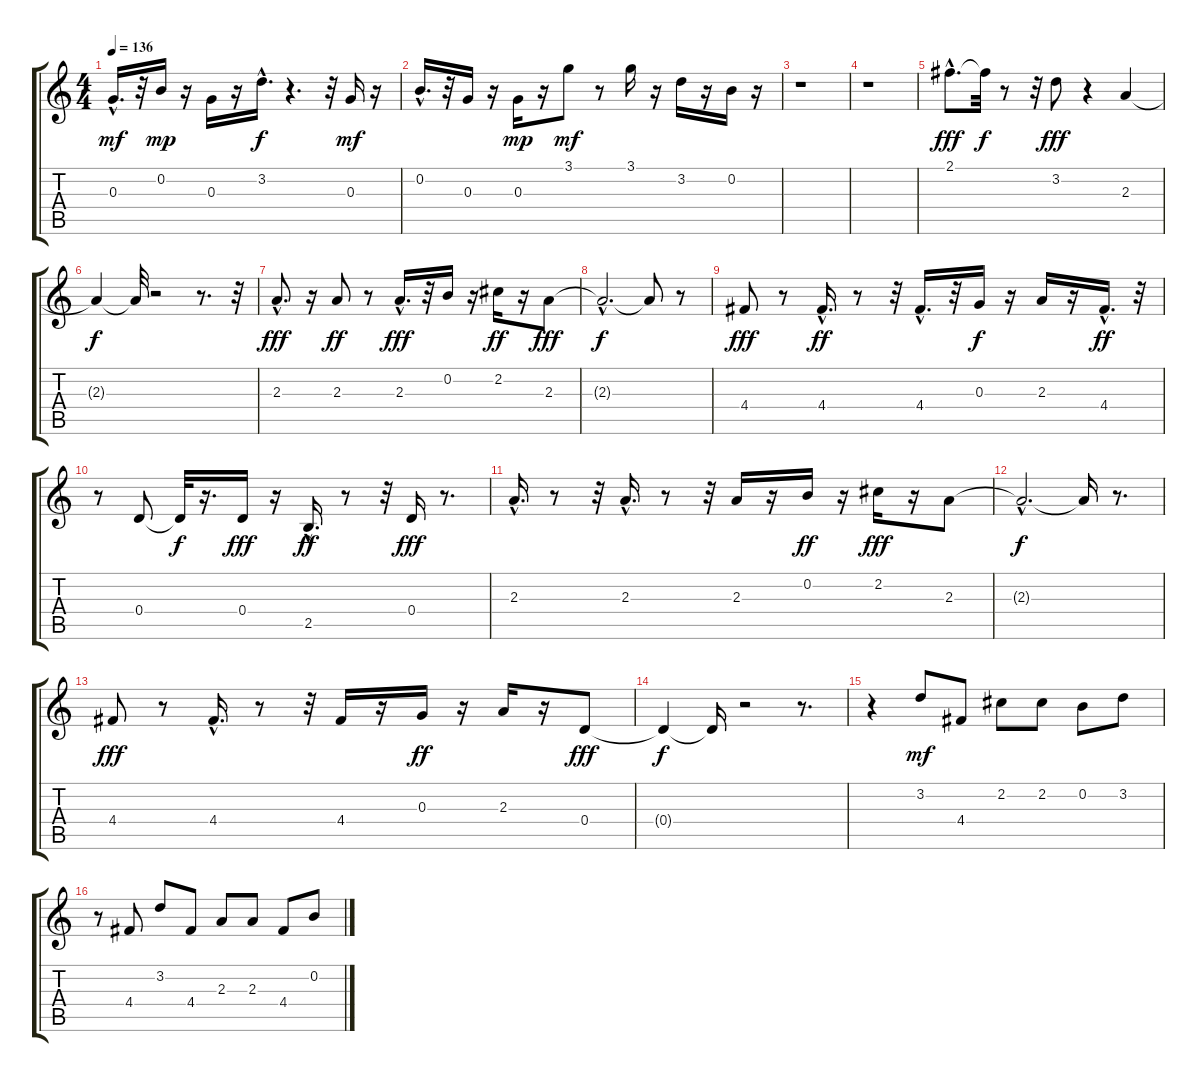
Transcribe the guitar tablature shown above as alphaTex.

\track "" {instrument acousticguitarnylon}
\staff {score tabs}
\tuning (E4 B3 G3 D3 A2 E2) {hide}
\ts (4 4)
\tempo 136
\clef g2
\ks c
0.3{hac}.16{d dy mf} r.32 0.2.16{dy mp} r.16 0.3.16 r.16 3.2{hac}.16{d dy f} r.4{d} r.32 0.3.16{dy mf} r.16 |
0.2{hac}.16{d} r.32 0.3.16 r.16 0.3.16{dy mp} r.16 3.1.8{dy mf} r.8 3.1.16 r.16 3.2.16 r.16 0.2.16 r.16 |
r.1 |
r.1 |
2.1{hac}.8{d dy fff} 2.1{t}.32{dy f} r.8 r.32 3.2.8{dy fff} r.4 2.3.4 |
2.3{t}.4{dy f} 2.3{t}.32 r.2 r.8{d} r.32 |
2.3{hac}.8{d dy fff} r.16 2.3.8{dy ff} r.8 2.3{hac}.16{d dy fff} r.32 0.2.16 r.16 2.2.16{dy ff} r.16 2.3.8{dy fff} |
2.3{hac t}.2{d dy f} 2.3{t}.8 r.8 |
4.4.8{dy fff} r.8 4.4{hac}.16{d dy ff} r.8 r.32 4.4{hac}.16{d} r.32 0.3.16{dy f} r.16 2.3.16 r.16 4.4{hac}.16{d dy ff} r.32 |
r.8 0.4.8 0.4{t}.32{dy f} r.16{d} 0.4.16{dy fff} r.16 2.5{hac}.16{d dy ff} r.8 r.32 0.4.16{dy fff} r.8{d} |
2.3{hac}.16{d} r.8 r.32 2.3{hac}.16{d} r.8 r.32 2.3.16 r.16 0.2.16{dy ff} r.16 2.2.16{dy fff} r.16 2.3.8 |
2.3{hac t}.2{d dy f} 2.3{t}.16 r.8{d} |
4.4.8{dy fff} r.8 4.4{hac}.16{d} r.8 r.32 4.4.16 r.16 0.3.16{dy ff} r.16 2.3.16 r.16 0.4.8{dy fff} |
0.4{t}.4{dy f} 0.4{t}.16 r.2 r.8{d} |
r.4 3.2.8{dy mf} 4.4.8 2.2.8 2.2.8 0.2.8 3.2.8 |
r.8 4.4.8 3.2.8 4.4.8 2.3.8 2.3.8 4.4.8 0.2.8
